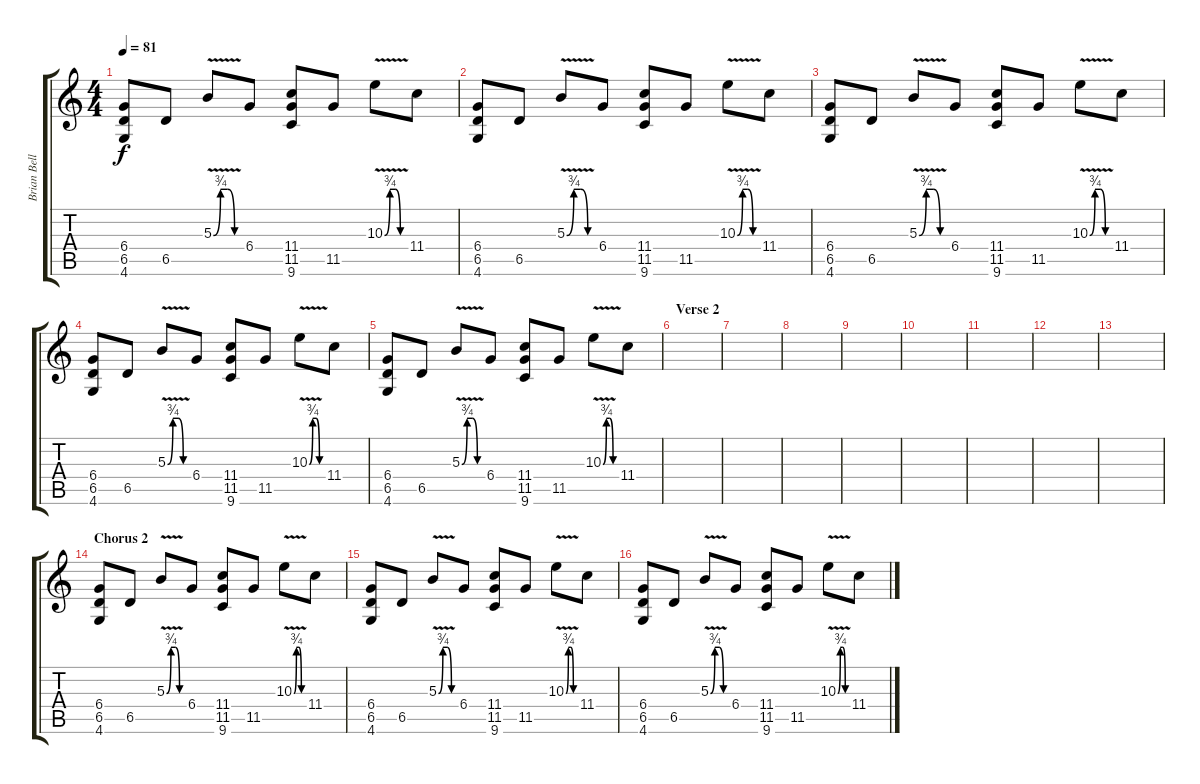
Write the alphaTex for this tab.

\track ("Brian Bell-Distortion" "Brian Bell") {instrument overdrivenguitar}
\staff {score tabs}
\tuning (Eb4 Bb3 Gb3 Db3 Ab2 Eb2) {hide}
\ts (4 4)
\tempo 81
\clef g2
\ks c
(6.4 6.5 4.6).8{dy f} 6.5.8 5.3{be (custom 0 0 15 3 30 3 45 0 60 0) v}.8 6.4.8 (11.4 11.5 9.6).8 11.5.8 10.3{be (custom 0 0 15 3 30 3 45 0 60 0) v}.8 11.4.8 |
(6.4 6.5 4.6).8 6.5.8 5.3{be (custom 0 0 15 3 30 3 45 0 60 0) v}.8 6.4.8 (11.4 11.5 9.6).8 11.5.8 10.3{be (custom 0 0 15 3 30 3 45 0 60 0) v}.8 11.4.8 |
(6.4 6.5 4.6).8 6.5.8 5.3{be (custom 0 0 15 3 30 3 45 0 60 0) v}.8 6.4.8 (11.4 11.5 9.6).8 11.5.8 10.3{be (custom 0 0 15 3 30 3 45 0 60 0) v}.8 11.4.8 |
(6.4 6.5 4.6).8 6.5.8 5.3{be (custom 0 0 15 3 30 3 45 0 60 0) v}.8 6.4.8 (11.4 11.5 9.6).8 11.5.8 10.3{be (custom 0 0 15 3 30 3 45 0 60 0) v}.8 11.4.8 |
(6.4 6.5 4.6).8 6.5.8 5.3{be (custom 0 0 15 3 30 3 45 0 60 0) v}.8 6.4.8 (11.4 11.5 9.6).8 11.5.8 10.3{be (custom 0 0 15 3 30 3 45 0 60 0) v}.8 11.4.8 |
\section ("" "Verse 2")
|
|
|
|
|
|
|
|
\section ("" "Chorus 2")
(6.4 6.5 4.6).8 6.5.8 5.3{be (custom 0 0 15 3 30 3 45 0 60 0) v}.8 6.4.8 (11.4 11.5 9.6).8 11.5.8 10.3{be (custom 0 0 15 3 30 3 45 0 60 0) v}.8 11.4.8 |
(6.4 6.5 4.6).8 6.5.8 5.3{be (custom 0 0 15 3 30 3 45 0 60 0) v}.8 6.4.8 (11.4 11.5 9.6).8 11.5.8 10.3{be (custom 0 0 15 3 30 3 45 0 60 0) v}.8 11.4.8 |
(6.4 6.5 4.6).8 6.5.8 5.3{be (custom 0 0 15 3 30 3 45 0 60 0) v}.8 6.4.8 (11.4 11.5 9.6).8 11.5.8 10.3{be (custom 0 0 15 3 30 3 45 0 60 0) v}.8 11.4.8
